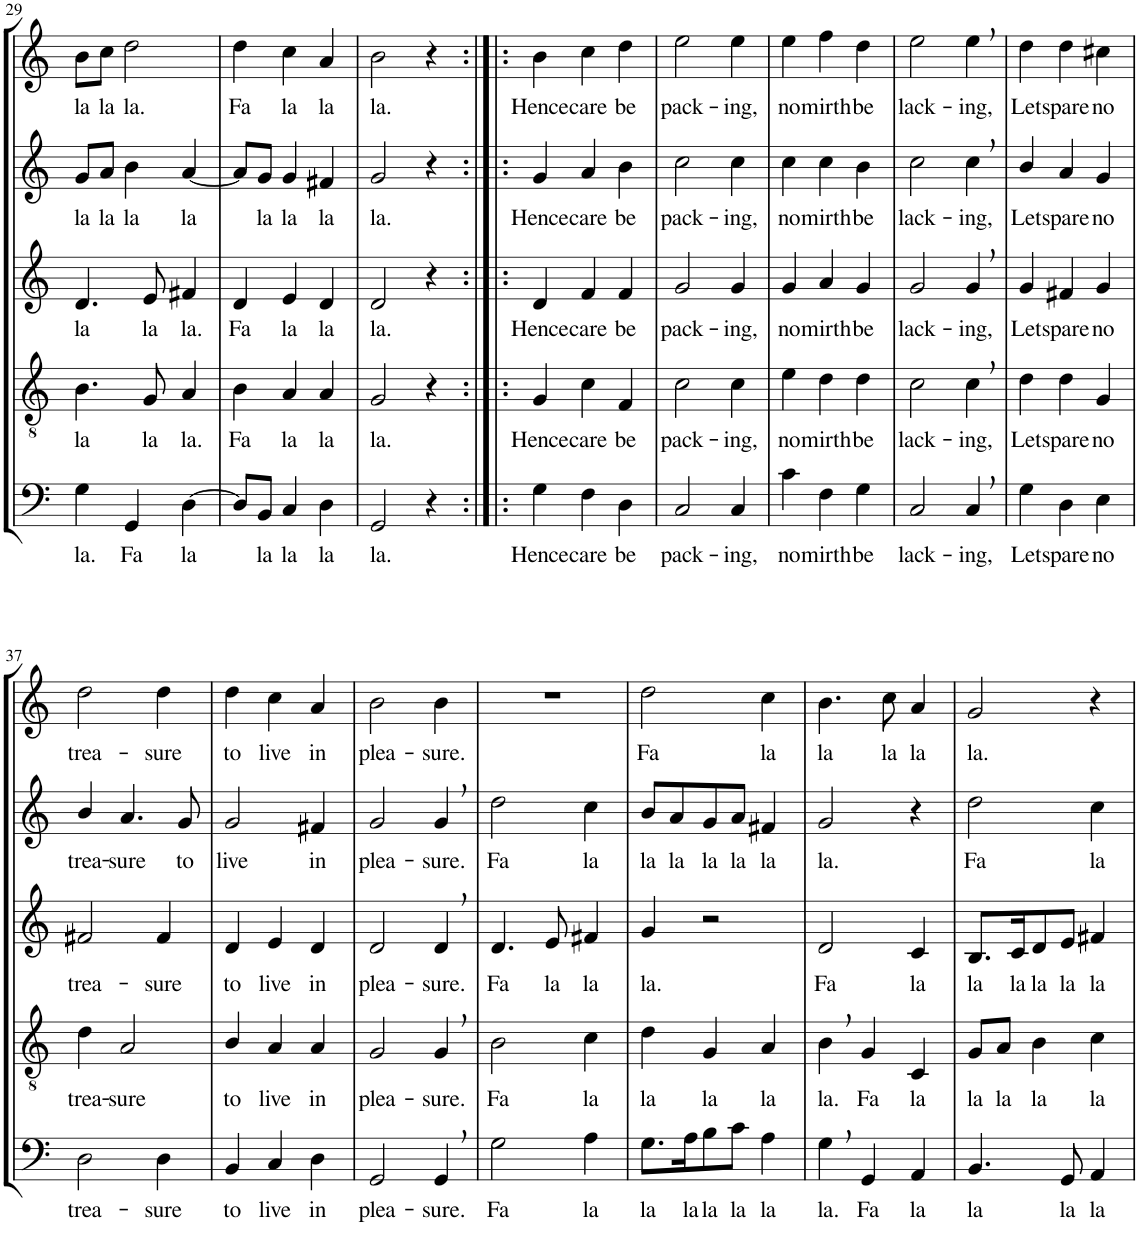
**kern	**text	**kern	**text	**kern	**text	**kern	**text	**kern	**text
*part5	*part5	*part4	*part4	*part3	*part3	*part2	*part2	*part1	*part1
*staff5	*staff5	*staff4	*staff4	*staff3	*staff3	*staff2	*staff2	*staff1	*staff1
*I"Bassi	*	*I"Tenori	*	*I"Contralti	*	*I"Soprani I	*	*I"Soprani II	*
!!LO:PB:g=z
*clefF4	*	*clefGv2	*	*clefG2	*	*clefG2	*	*clefG2	*
*	*	*	*	*	*	*Trd1c2	*	*Trd1c2	*
*k[]	*	*k[]	*	*k[]	*	*k[]	*	*k[]	*
*M3/4	*	*M3/4	*	*M3/4	*	*M3/4	*	*M3/4	*
=29	=29	=29	=29	=29	=29	=29	=29	=29	=29
!	!LO:LY:b	!	!LO:LY:b	!	!LO:LY:b	!	!LO:LY:b	!	!LO:LY:b
4G\	la.	4.B\	la	4.d/	la	8g/L	la	8b\L	la
!	!	!	!	!	!	!	!LO:LY:b	!	!LO:LY:b
.	.	.	.	.	.	8a/J	la	8cc\J	la
!	!LO:LY:b	!	!	!	!	!	!LO:LY:b	!	!LO:LY:b
4GG/	Fa	.	.	.	.	4b\	la	2dd\	la.
!	!	!	!LO:LY:b	!	!LO:LY:b	!	!	!	!
.	.	8G/	la	8e/	la	.	.	.	.
!	!LO:LY:b	!	!LO:LY:b	!	!LO:LY:b	!	!LO:LY:b	!	!
[4D\	la	4A/	la.	4f#X/	la.	[4a/	la	.	.
=30	=30	=30	=30	=30	=30	=30	=30	=30	=30
!	!	!	!LO:LY:b	!	!LO:LY:b	!	!	!	!LO:LY:b
8D/L]	.	4B\	Fa	4d/	Fa	8a/L]	.	4dd\	Fa
!	!LO:LY:b	!	!	!	!	!	!LO:LY:b	!	!
8BB/J	la	.	.	.	.	8g/J	la	.	.
!	!LO:LY:b	!	!LO:LY:b	!	!LO:LY:b	!	!LO:LY:b	!	!LO:LY:b
4C/	la	4A/	la	4e/	la	4g/	la	4cc\	la
!	!LO:LY:b	!	!LO:LY:b	!	!LO:LY:b	!	!LO:LY:b	!	!LO:LY:b
4D\	la	4A/	la	4d/	la	4f#X/	la	4a/	la
=31	=31	=31	=31	=31	=31	=31	=31	=31	=31
!	!LO:LY:b	!	!LO:LY:b	!	!LO:LY:b	!	!LO:LY:b	!	!LO:LY:b
2GG/	la.	2G/	la.	2d/	la.	2g/	la.	2b\	la.
4r	.	4r	.	4r	.	4r	.	4r	.
=32:|!|:	=32:|!|:	=32:|!|:	=32:|!|:	=32:|!|:	=32:|!|:	=32:|!|:	=32:|!|:	=32:|!|:	=32:|!|:
!	!LO:LY:b	!	!LO:LY:b	!	!LO:LY:b	!	!LO:LY:b	!	!LO:LY:b
4G\	Hence	4G/	Hence	4d/	Hence	4g/	Hence	4b\	Hence
!	!LO:LY:b	!	!LO:LY:b	!	!LO:LY:b	!	!LO:LY:b	!	!LO:LY:b
4F\	care	4c\	care	4f/	care	4a/	care	4cc\	care
!	!LO:LY:b	!	!LO:LY:b	!	!LO:LY:b	!	!LO:LY:b	!	!LO:LY:b
4D\	be	4F/	be	4f/	be	4b\	be	4dd\	be
=33	=33	=33	=33	=33	=33	=33	=33	=33	=33
!	!LO:LY:b	!	!LO:LY:b	!	!LO:LY:b	!	!LO:LY:b	!	!LO:LY:b
2C/	pack-	2c\	pack-	2g/	pack-	2cc\	pack-	2ee\	pack-
!	!LO:LY:b	!	!LO:LY:b	!	!LO:LY:b	!	!LO:LY:b	!	!LO:LY:b
4C/	-ing,	4c\	-ing,	4g/	-ing,	4cc\	-ing,	4ee\	-ing,
=34	=34	=34	=34	=34	=34	=34	=34	=34	=34
!	!LO:LY:b	!	!LO:LY:b	!	!LO:LY:b	!	!LO:LY:b	!	!LO:LY:b
4c\	no	4e\	no	4g/	no	4cc\	no	4ee\	no
!	!LO:LY:b	!	!LO:LY:b	!	!LO:LY:b	!	!LO:LY:b	!	!LO:LY:b
4F\	mirth	4d\	mirth	4a/	mirth	4cc\	mirth	4ff\	mirth
!	!LO:LY:b	!	!LO:LY:b	!	!LO:LY:b	!	!LO:LY:b	!	!LO:LY:b
4G\	be	4d\	be	4g/	be	4b\	be	4dd\	be
=35	=35	=35	=35	=35	=35	=35	=35	=35	=35
!	!LO:LY:b	!	!LO:LY:b	!	!LO:LY:b	!	!LO:LY:b	!	!LO:LY:b
2C/	lack-	2c\	lack-	2g/	lack-	2cc\	lack-	2ee\	lack-
!	!LO:LY:b	!	!LO:LY:b	!	!LO:LY:b	!	!LO:LY:b	!	!LO:LY:b
4C,/	-ing,	4c,\	-ing,	4g,/	-ing,	4cc,\	-ing,	4ee,\	-ing,
=36	=36	=36	=36	=36	=36	=36	=36	=36	=36
!	!LO:LY:b	!	!LO:LY:b	!	!LO:LY:b	!	!LO:LY:b	!	!LO:LY:b
4G\	Let	4d\	Let	4g/	Let	4b/	Let	4dd\	Let
!	!LO:LY:b	!	!LO:LY:b	!	!LO:LY:b	!	!LO:LY:b	!	!LO:LY:b
4D\	spare	4d\	spare	4f#X/	spare	4a/	spare	4dd\	spare
!	!LO:LY:b	!	!LO:LY:b	!	!LO:LY:b	!	!LO:LY:b	!	!LO:LY:b
4E\	no	4G/	no	4g/	no	4g/	no	4cc#X\	no
!!LO:LB:g=z
=37	=37	=37	=37	=37	=37	=37	=37	=37	=37
!	!LO:LY:b	!	!LO:LY:b	!	!LO:LY:b	!	!LO:LY:b	!	!LO:LY:b
2D\	trea-	4d\	trea-	2f#X/	trea-	4b/	trea-	2dd\	trea-
!	!	!	!LO:LY:b	!	!	!	!LO:LY:b	!	!
.	.	2A/	-sure	.	.	4.a/	-sure	.	.
!	!LO:LY:b	!	!	!	!LO:LY:b	!	!	!	!LO:LY:b
4D\	-sure	.	.	4f#/	-sure	.	.	4dd\	-sure
!	!	!	!	!	!	!	!LO:LY:b	!	!
.	.	.	.	.	.	8g/	to	.	.
=38	=38	=38	=38	=38	=38	=38	=38	=38	=38
!	!LO:LY:b	!	!LO:LY:b	!	!LO:LY:b	!	!LO:LY:b	!	!LO:LY:b
4BB/	to	4B/	to	4d/	to	2g/	live	4dd\	to
!	!LO:LY:b	!	!LO:LY:b	!	!LO:LY:b	!	!	!	!LO:LY:b
4C/	live	4A/	live	4e/	live	.	.	4cc\	live
!	!LO:LY:b	!	!LO:LY:b	!	!LO:LY:b	!	!LO:LY:b	!	!LO:LY:b
4D\	in	4A/	in	4d/	in	4f#X/	in	4a/	in
=39	=39	=39	=39	=39	=39	=39	=39	=39	=39
!	!LO:LY:b	!	!LO:LY:b	!	!LO:LY:b	!	!LO:LY:b	!	!LO:LY:b
2GG/	plea-	2G/	plea-	2d/	plea-	2g/	plea-	2b\	plea-
!	!LO:LY:b	!	!LO:LY:b	!	!LO:LY:b	!	!LO:LY:b	!	!LO:LY:b
4GG,/	-sure.	4G,/	-sure.	4d,/	-sure.	4g,/	-sure.	4b\	-sure.
=40	=40	=40	=40	=40	=40	=40	=40	=40	=40
!	!LO:LY:b	!	!LO:LY:b	!	!LO:LY:b	!	!LO:LY:b	!	!
2G\	Fa	2B\	Fa	4.d/	Fa	2dd\	Fa	2.r	.
!	!	!	!	!	!LO:LY:b	!	!	!	!
.	.	.	.	8e/	la	.	.	.	.
!	!LO:LY:b	!	!LO:LY:b	!	!LO:LY:b	!	!LO:LY:b	!	!
4A\	la	4c\	la	4f#X/	la	4cc\	la	.	.
=41	=41	=41	=41	=41	=41	=41	=41	=41	=41
!	!LO:LY:b	!	!LO:LY:b	!	!LO:LY:b	!	!LO:LY:b	!	!LO:LY:b
8.G\L	la	4d\	la	4g/	la.	8b/L	la	2dd\	Fa
!	!	!	!	!	!	!	!LO:LY:b	!	!
.	.	.	.	.	.	8a/	la	.	.
!	!LO:LY:b	!	!	!	!	!	!	!	!
16A\K	la	.	.	.	.	.	.	.	.
!	!LO:LY:b	!	!LO:LY:b	!	!	!	!LO:LY:b	!	!
8B\	la	4G/	la	2r	.	8g/	la	.	.
!	!LO:LY:b	!	!	!	!	!	!LO:LY:b	!	!
8c\J	la	.	.	.	.	8a/J	la	.	.
!	!LO:LY:b	!	!LO:LY:b	!	!	!	!LO:LY:b	!	!LO:LY:b
4A\	la	4A/	la	.	.	4f#X/	la	4cc\	la
=42	=42	=42	=42	=42	=42	=42	=42	=42	=42
!	!LO:LY:b	!	!LO:LY:b	!	!LO:LY:b	!	!LO:LY:b	!	!LO:LY:b
4G,\	la.	4B,\	la.	2d/	Fa	2g/	la.	4.b\	la
!	!LO:LY:b	!	!LO:LY:b	!	!	!	!	!	!
4GG/	Fa	4G/	Fa	.	.	.	.	.	.
!	!	!	!	!	!	!	!	!	!LO:LY:b
.	.	.	.	.	.	.	.	8cc\	la
!	!LO:LY:b	!	!LO:LY:b	!	!LO:LY:b	!	!	!	!LO:LY:b
4AA/	la	4C/	la	4c/	la	4r	.	4a/	la
=43	=43	=43	=43	=43	=43	=43	=43	=43	=43
!	!LO:LY:b	!	!LO:LY:b	!	!LO:LY:b	!	!LO:LY:b	!	!LO:LY:b
4.BB/	la	8G/L	la	8.B/L	la	2dd\	Fa	2g/	la.
!	!	!	!LO:LY:b	!	!	!	!	!	!
.	.	8A/J	la	.	.	.	.	.	.
!	!	!	!	!	!LO:LY:b	!	!	!	!
.	.	.	.	16c/K	la	.	.	.	.
!	!	!	!LO:LY:b	!	!LO:LY:b	!	!	!	!
.	.	4B\	la	8d/	la	.	.	.	.
!	!LO:LY:b	!	!	!	!LO:LY:b	!	!	!	!
8GG/	la	.	.	8e/J	la	.	.	.	.
!	!LO:LY:b	!	!LO:LY:b	!	!LO:LY:b	!	!LO:LY:b	!	!
4AA/	la	4c\	la	4f#X/	la	4cc\	la	4r	.
=	=	=	=	=	=	=	=	=	=
*-	*-	*-	*-	*-	*-	*-	*-	*-	*-
